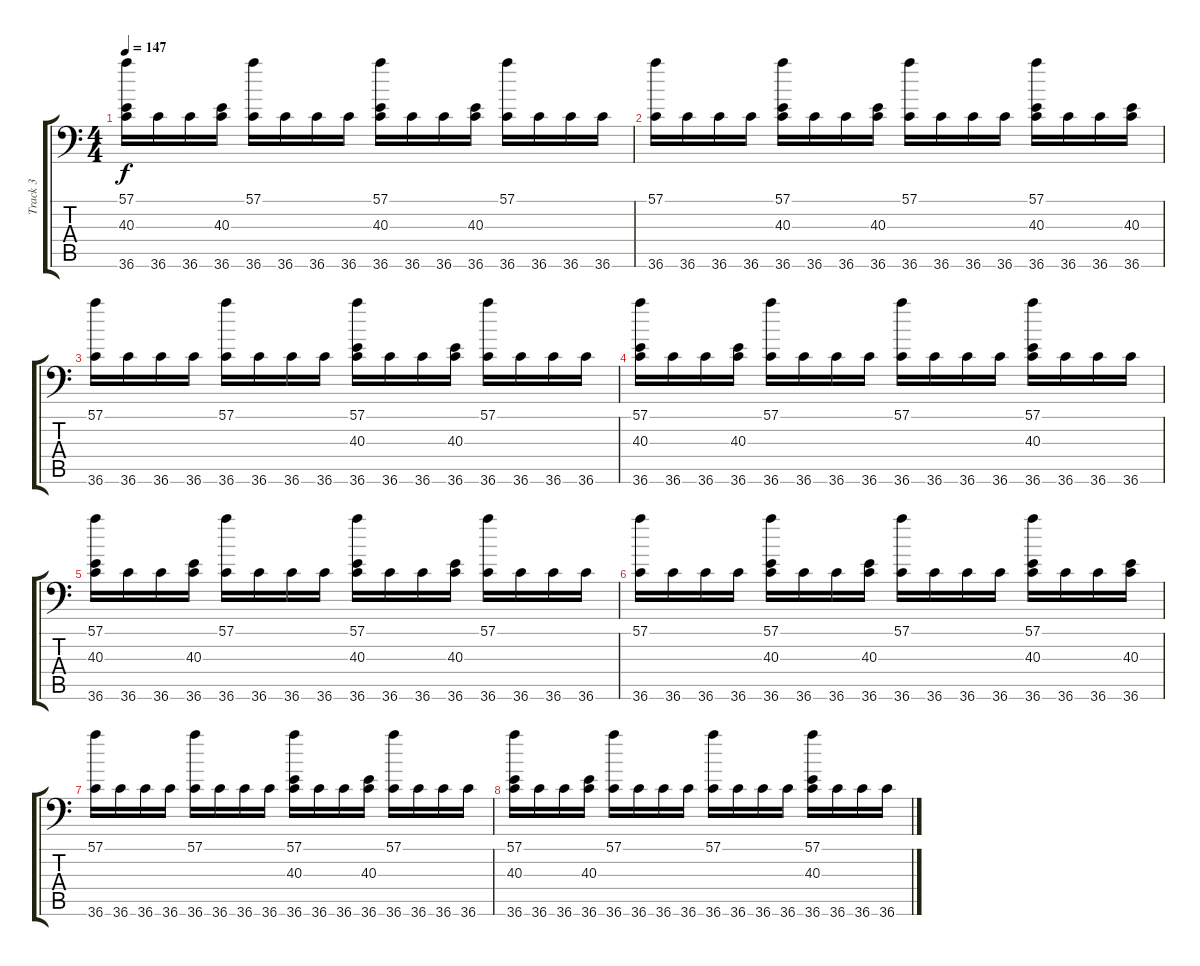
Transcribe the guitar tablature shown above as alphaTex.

\track ("Track 3" "Track 3") {instrument acousticgrandpiano}
\staff {score tabs}
\tuning (C-1 C-1 C-1 C-1 C-1 C-1) {hide}
\ts (4 4)
\tempo 147
\clef f4
\ks c
(57.1 40.3 36.6).16{dy f} 36.6.16 36.6.16 (40.3 36.6).16 (57.1 36.6).16 36.6.16 36.6.16 36.6.16 (57.1 40.3 36.6).16 36.6.16 36.6.16 (40.3 36.6).16 (57.1 36.6).16 36.6.16 36.6.16 36.6.16 |
(57.1 36.6).16 36.6.16 36.6.16 36.6.16 (57.1 40.3 36.6).16 36.6.16 36.6.16 (40.3 36.6).16 (57.1 36.6).16 36.6.16 36.6.16 36.6.16 (57.1 40.3 36.6).16 36.6.16 36.6.16 (40.3 36.6).16 |
(57.1 36.6).16 36.6.16 36.6.16 36.6.16 (57.1 36.6).16 36.6.16 36.6.16 36.6.16 (57.1 40.3 36.6).16 36.6.16 36.6.16 (40.3 36.6).16 (57.1 36.6).16 36.6.16 36.6.16 36.6.16 |
(57.1 40.3 36.6).16 36.6.16 36.6.16 (40.3 36.6).16 (57.1 36.6).16 36.6.16 36.6.16 36.6.16 (57.1 36.6).16 36.6.16 36.6.16 36.6.16 (57.1 40.3 36.6).16 36.6.16 36.6.16 36.6.16 |
(57.1 40.3 36.6).16 36.6.16 36.6.16 (40.3 36.6).16 (57.1 36.6).16 36.6.16 36.6.16 36.6.16 (57.1 40.3 36.6).16 36.6.16 36.6.16 (40.3 36.6).16 (57.1 36.6).16 36.6.16 36.6.16 36.6.16 |
(57.1 36.6).16 36.6.16 36.6.16 36.6.16 (57.1 40.3 36.6).16 36.6.16 36.6.16 (40.3 36.6).16 (57.1 36.6).16 36.6.16 36.6.16 36.6.16 (57.1 40.3 36.6).16 36.6.16 36.6.16 (40.3 36.6).16 |
(57.1 36.6).16 36.6.16 36.6.16 36.6.16 (57.1 36.6).16 36.6.16 36.6.16 36.6.16 (57.1 40.3 36.6).16 36.6.16 36.6.16 (40.3 36.6).16 (57.1 36.6).16 36.6.16 36.6.16 36.6.16 |
(57.1 40.3 36.6).16 36.6.16 36.6.16 (40.3 36.6).16 (57.1 36.6).16 36.6.16 36.6.16 36.6.16 (57.1 36.6).16 36.6.16 36.6.16 36.6.16 (57.1 40.3 36.6).16 36.6.16 36.6.16 36.6.16
